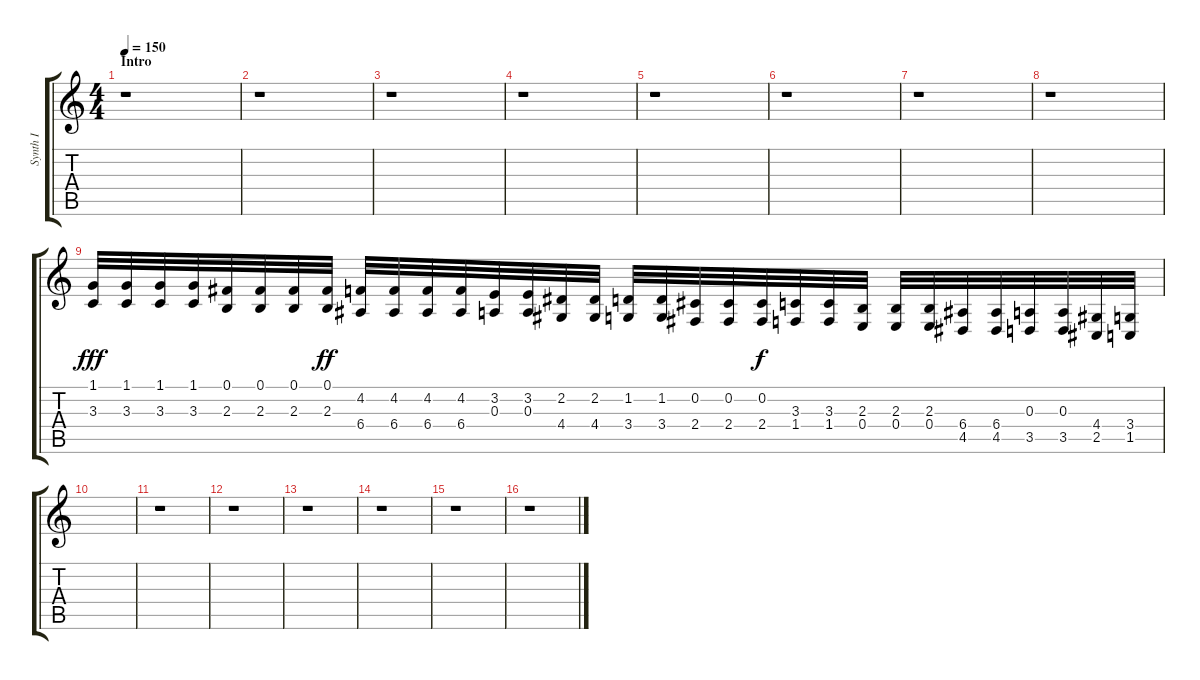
\track ("Synth I" "Synth I") {instrument guitarfretnoise}
\staff {score tabs}
\tuning (Gb4 Db4 A3 E3 B2 E2) {hide}
\ts (4 4)
\section ("" "Intro")
\tempo 150
\tempo 168
\tempo 150
\clef g2
\ks c
r.1{dy fff instrument guitarfretnoise} |
r.1 |
r.1 |
r.1 |
r.1 |
r.1 |
r.1 |
r.1 |
(1.1 3.3).32{volume 16 balance 16 instrument guitarfretnoise} (1.1 3.3).32 (1.1 3.3).32 (1.1 3.3).32 (0.1 2.3).32 (0.1 2.3).32 (0.1 2.3).32 (0.1 2.3).32{dy ff} (4.2 6.4).32 (4.2 6.4).32 (4.2 6.4).32 (4.2 6.4).32 (3.2 0.3).32 (3.2 0.3).32 (2.2 4.4).32 (2.2 4.4).32 (1.2 3.4).32 (1.2 3.4).32 (0.2 2.4).32 (0.2 2.4).32 (0.2 2.4).32{dy f} (3.3 1.4).32 (3.3 1.4).32 (2.3 0.4).32 (2.3 0.4).32 (2.3 0.4).32 (6.4 4.5).32 (6.4 4.5).32 (0.3 3.5).32 (0.3 3.5).32 (4.4 2.5).32 (3.4 1.5).32 |
|
r.1 |
r.1 |
r.1 |
r.1 |
r.1 |
r.1
